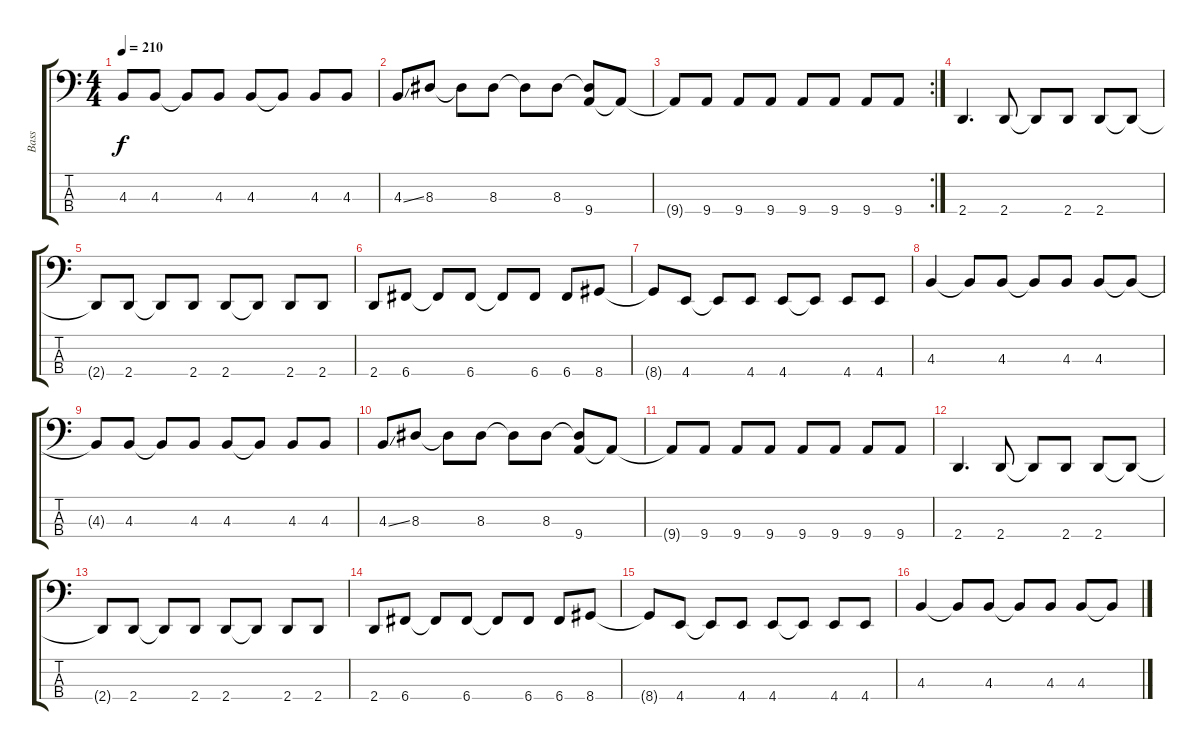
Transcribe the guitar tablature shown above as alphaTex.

\track ("Bass" "Bass") {instrument electricbassfinger}
\staff {score tabs}
\tuning (F2 C2 G1 C1) {hide}
\ts (4 4)
\tempo 210
\clef f4
\ks c
4.3{t}.8{dy f} 4.3.8 4.3{t}.8 4.3.8 4.3.8 4.3{t}.8 4.3.8 4.3.8 |
4.3{ss}.8 8.3.8 8.3{t}.8 8.3.8 8.3{t}.8 8.3.8 (8.3{t} 9.4).8 9.4{t}.8 |
\rc 2
9.4{t}.8 9.4.8 9.4.8 9.4.8 9.4.8 9.4.8 9.4.8 9.4.8 |
2.4.4{d} 2.4.8 2.4{t}.8 2.4.8 2.4.8 2.4{t}.8 |
2.4{t}.8 2.4.8 2.4{t}.8 2.4.8 2.4.8 2.4{t}.8 2.4.8 2.4.8 |
2.4.8 6.4.8 6.4{t}.8 6.4.8 6.4{t}.8 6.4.8 6.4.8 8.4.8 |
8.4{t}.8 4.4.8 4.4{t}.8 4.4.8 4.4.8 4.4{t}.8 4.4.8 4.4.8 |
4.3.4 4.3{t}.8 4.3.8 4.3{t}.8 4.3.8 4.3.8 4.3{t}.8 |
4.3{t}.8 4.3.8 4.3{t}.8 4.3.8 4.3.8 4.3{t}.8 4.3.8 4.3.8 |
4.3{ss}.8 8.3.8 8.3{t}.8 8.3.8 8.3{t}.8 8.3.8 (8.3{t} 9.4).8 9.4{t}.8 |
9.4{t}.8 9.4.8 9.4.8 9.4.8 9.4.8 9.4.8 9.4.8 9.4.8 |
2.4.4{d} 2.4.8 2.4{t}.8 2.4.8 2.4.8 2.4{t}.8 |
2.4{t}.8 2.4.8 2.4{t}.8 2.4.8 2.4.8 2.4{t}.8 2.4.8 2.4.8 |
2.4.8 6.4.8 6.4{t}.8 6.4.8 6.4{t}.8 6.4.8 6.4.8 8.4.8 |
8.4{t}.8 4.4.8 4.4{t}.8 4.4.8 4.4.8 4.4{t}.8 4.4.8 4.4.8 |
4.3.4 4.3{t}.8 4.3.8 4.3{t}.8 4.3.8 4.3.8 4.3{t}.8
